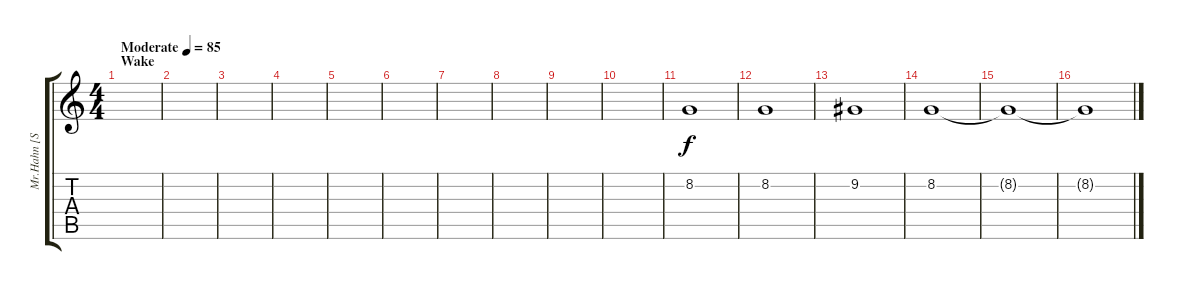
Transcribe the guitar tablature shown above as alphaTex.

\track ("Mr.Hahn [Sampler3]" "Mr.Hahn [S") {instrument stringensemble2}
\staff {score tabs}
\tuning (E4 B3 G3 D3 A2 D2) {hide}
\ts (4 4)
\section ("" "Wake")
\tempo (85 "Moderate")
\clef g2
\ks c
|
|
|
|
|
|
|
|
|
|
8.2.1{volume 10} |
8.2.1 |
9.2.1 |
8.2.1 |
8.2{t}.1 |
8.2{t}.1
